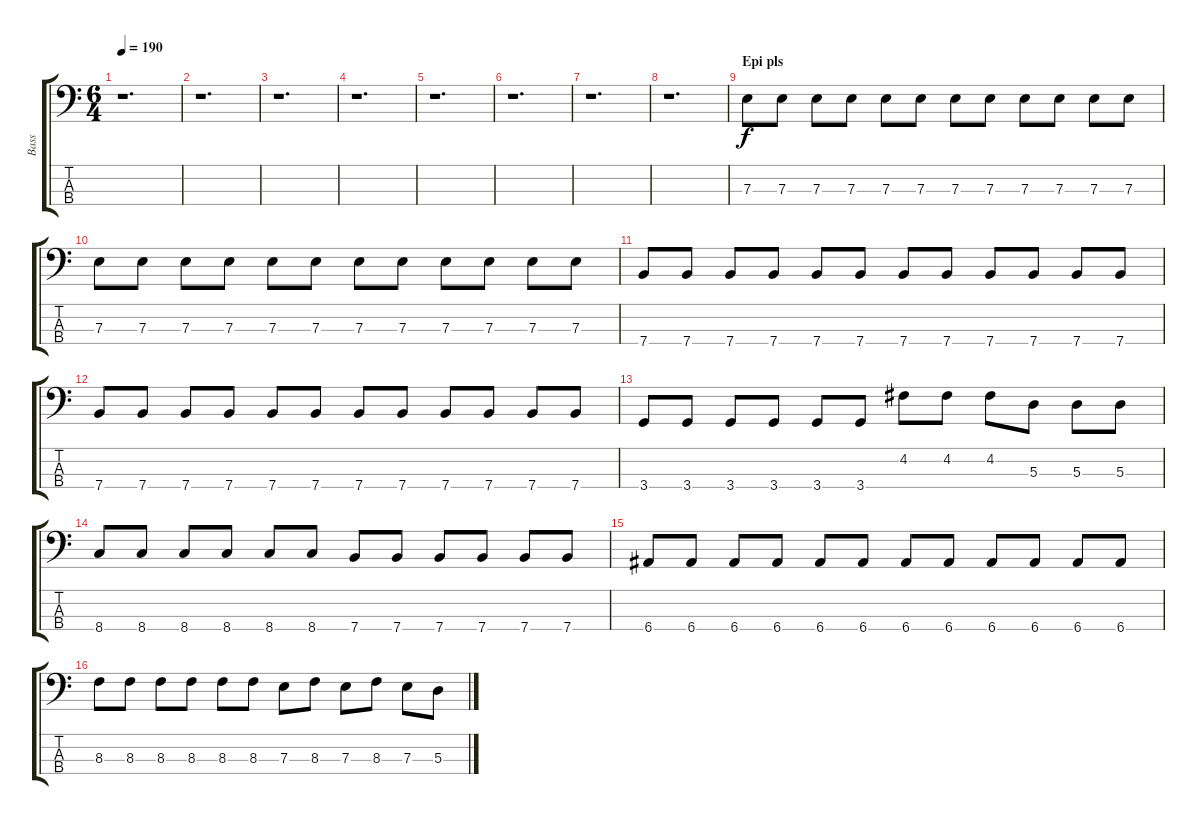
\track ("Bass" "Bass") {instrument electricbasspick}
\staff {score tabs}
\tuning (G2 D2 A1 E1) {hide}
\ts (6 4)
\tempo 190
\clef f4
\ks c
r.1{d dy f} |
r.1{d} |
r.1{d} |
r.1{d} |
r.1{d} |
r.1{d} |
r.1{d} |
r.1{d} |
\section ("" "Epi pls")
7.3.8 7.3.8 7.3.8 7.3.8 7.3.8 7.3.8 7.3.8 7.3.8 7.3.8 7.3.8 7.3.8 7.3.8 |
7.3.8 7.3.8 7.3.8 7.3.8 7.3.8 7.3.8 7.3.8 7.3.8 7.3.8 7.3.8 7.3.8 7.3.8 |
7.4.8 7.4.8 7.4.8 7.4.8 7.4.8 7.4.8 7.4.8 7.4.8 7.4.8 7.4.8 7.4.8 7.4.8 |
7.4.8 7.4.8 7.4.8 7.4.8 7.4.8 7.4.8 7.4.8 7.4.8 7.4.8 7.4.8 7.4.8 7.4.8 |
3.4.8 3.4.8 3.4.8 3.4.8 3.4.8 3.4.8 4.2.8 4.2.8 4.2.8 5.3.8 5.3.8 5.3.8 |
8.4.8 8.4.8 8.4.8 8.4.8 8.4.8 8.4.8 7.4.8 7.4.8 7.4.8 7.4.8 7.4.8 7.4.8 |
6.4.8 6.4.8 6.4.8 6.4.8 6.4.8 6.4.8 6.4.8 6.4.8 6.4.8 6.4.8 6.4.8 6.4.8 |
8.3.8 8.3.8 8.3.8 8.3.8 8.3.8 8.3.8 7.3.8 8.3.8 7.3.8 8.3.8 7.3.8 5.3.8
